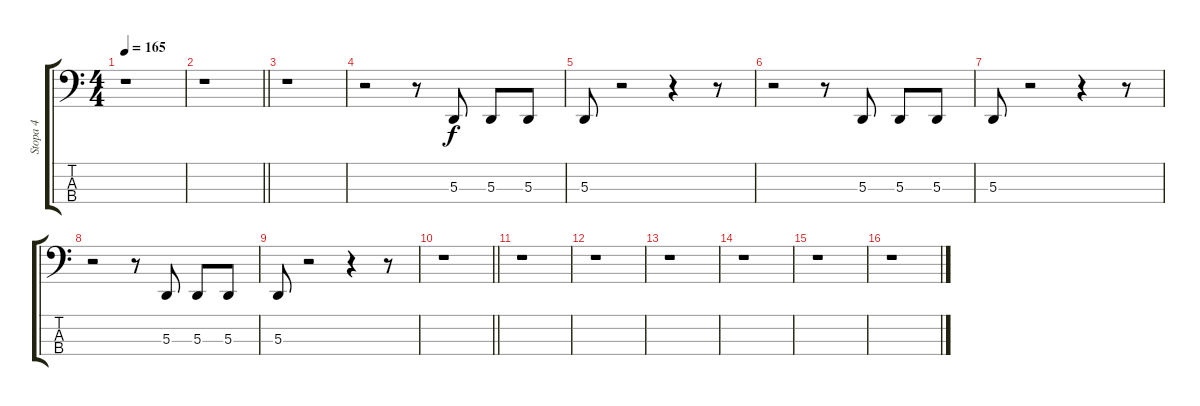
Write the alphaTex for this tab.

\track ("Stopa 4" "Stopa 4") {instrument lead8bassandlead}
\staff {score tabs}
\tuning (G2 D2 A1 E1) {hide}
\ts (4 4)
\tempo 165
\clef f4
\ks c
r.1{dy f} |
\barLineRight lightlight
r.1 |
r.1 |
r.2 r.8 5.3.8 5.3.8 5.3.8 |
5.3.8 r.2 r.4 r.8 |
r.2 r.8 5.3.8 5.3.8 5.3.8 |
5.3.8 r.2 r.4 r.8 |
r.2 r.8 5.3.8 5.3.8 5.3.8 |
5.3.8 r.2 r.4 r.8 |
\barLineRight lightlight
r.1 |
r.1 |
r.1 |
r.1 |
r.1 |
r.1 |
r.1
